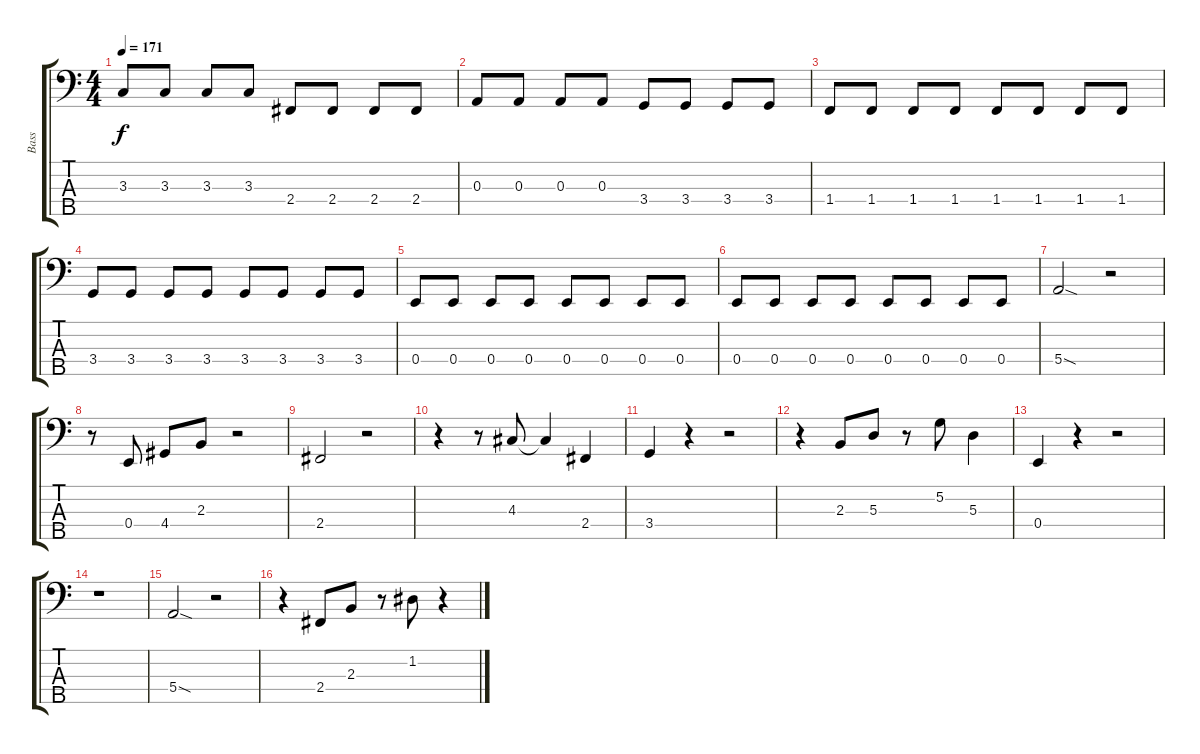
\track ("Bass" "Bass") {instrument electricbasspick}
\staff {score tabs}
\tuning (G2 D2 A1 E1 B0) {hide}
\ts (4 4)
\tempo 171
\clef f4
\ks c
3.3.8{dy f} 3.3.8 3.3.8 3.3.8 2.4.8 2.4.8 2.4.8 2.4.8 |
0.3.8 0.3.8 0.3.8 0.3.8 3.4.8 3.4.8 3.4.8 3.4.8 |
1.4.8 1.4.8 1.4.8 1.4.8 1.4.8 1.4.8 1.4.8 1.4.8 |
3.4.8 3.4.8 3.4.8 3.4.8 3.4.8 3.4.8 3.4.8 3.4.8 |
0.4.8 0.4.8 0.4.8 0.4.8 0.4.8 0.4.8 0.4.8 0.4.8 |
0.4.8 0.4.8 0.4.8 0.4.8 0.4.8 0.4.8 0.4.8 0.4.8 |
5.4{sod}.2 r.2 |
r.8 0.4.8 4.4.8 2.3.8 r.2 |
2.4.2 r.2 |
r.4 r.8 4.3.8 4.3{t}.4 2.4.4 |
3.4.4 r.4 r.2 |
r.4 2.3.8 5.3.8 r.8 5.2.8 5.3.4 |
0.4.4 r.4 r.2 |
r.1 |
5.4{sod}.2 r.2 |
r.4 2.4.8 2.3.8 r.8 1.2.8 r.4
